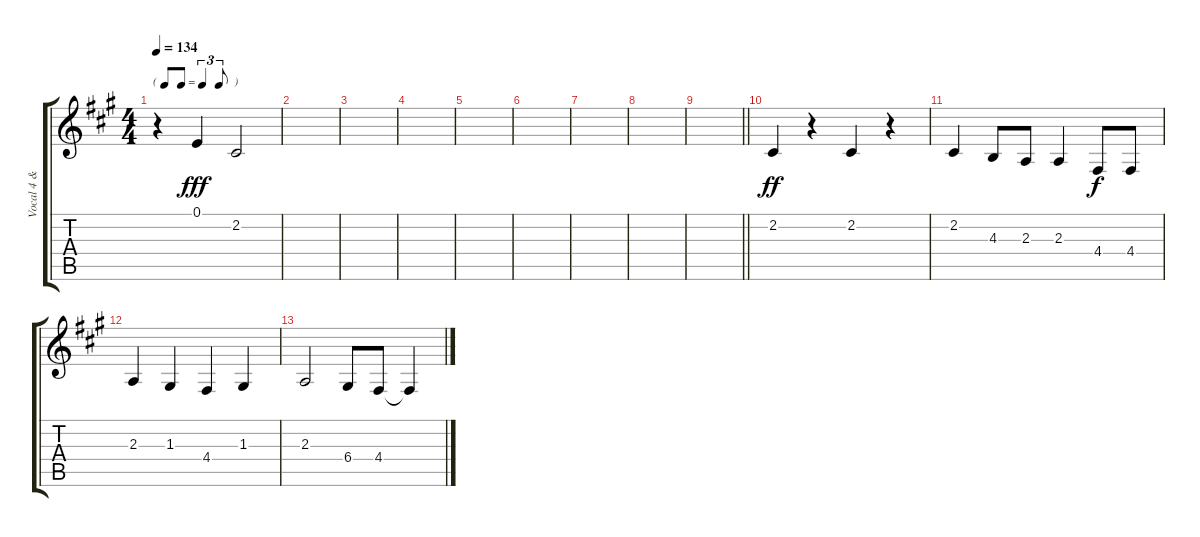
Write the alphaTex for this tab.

\track ("Vocal 4 & Guitar 3" "Vocal 4 & ") {instrument tenorsax}
\staff {score tabs}
\tuning (E4 B3 G3 D3 A2 E2) {hide}
\ts (4 4)
\tf triplet8th
\tempo 134
\clef g2
\ks f#minor
r.4{dy fff} 0.1.4 2.2.2 |
|
|
|
|
|
|
|
\barLineRight lightlight
|
2.2.4{dy ff} r.4 2.2.4 r.4 |
2.2.4 4.3.8 2.3.8 2.3.4 4.4.8{dy f} 4.4.8 |
2.3.4 1.3.4 4.4.4 1.3.4 |
2.3.2 6.4.8 4.4.8 4.4{t}.4
